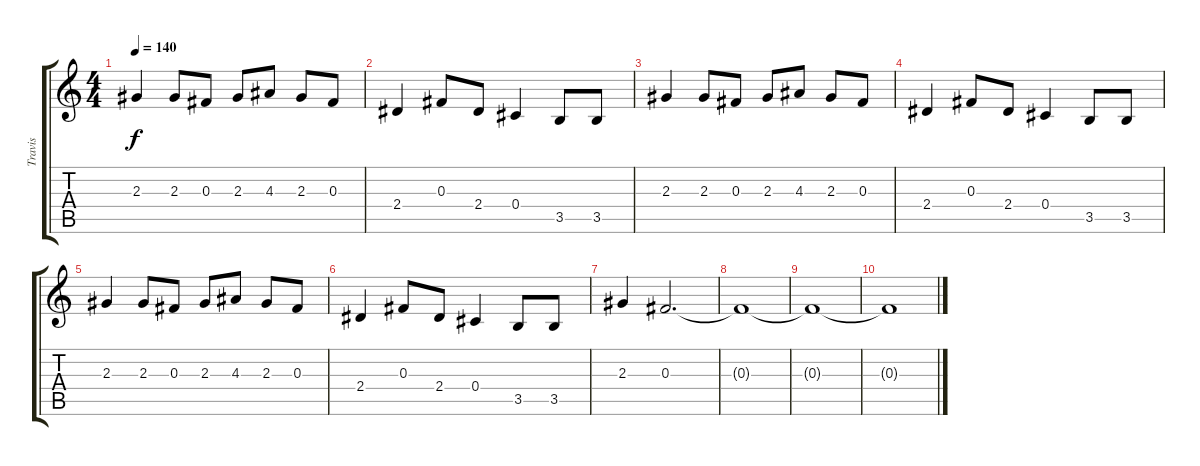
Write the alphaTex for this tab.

\track ("Travis" "Travis") {instrument overdrivenguitar}
\staff {score tabs}
\tuning (Eb4 Bb3 Gb3 Db3 Ab2 Eb2) {hide}
\ts (4 4)
\tempo 140
\clef g2
\ks c
2.3.4{dy f} 2.3.8 0.3.8 2.3.8 4.3.8 2.3.8 0.3.8 |
2.4.4 0.3.8 2.4.8 0.4.4 3.5.8 3.5.8 |
2.3.4 2.3.8 0.3.8 2.3.8 4.3.8 2.3.8 0.3.8 |
2.4.4 0.3.8 2.4.8 0.4.4 3.5.8 3.5.8 |
2.3.4 2.3.8 0.3.8 2.3.8 4.3.8 2.3.8 0.3.8 |
2.4.4 0.3.8 2.4.8 0.4.4 3.5.8 3.5.8 |
2.3.4 0.3.2{d volume 3} |
0.3{t}.1 |
0.3{t}.1 |
0.3{t}.1
